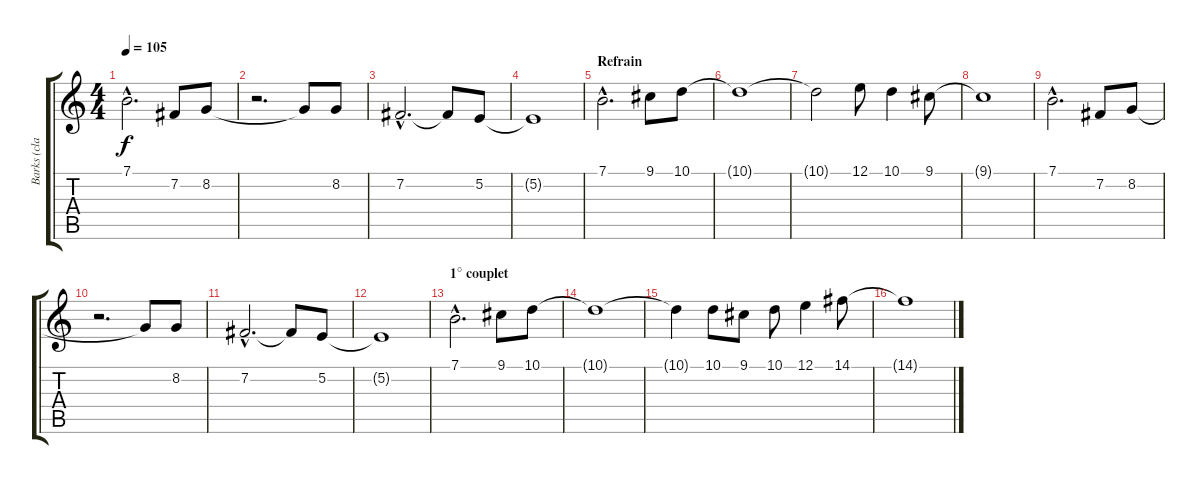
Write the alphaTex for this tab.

\track ("Barks (clarinette)" "Barks (cla") {instrument clarinet}
\staff {score tabs}
\tuning (E4 B3 G3 D3 A2 E2) {hide}
\ts (4 4)
\tempo 105
\clef g2
\ks c
7.1{hac}.2{d dy f} 7.2.8 8.2.8 |
r.2{d} 8.2{t}.8 8.2.8 |
7.2{hac}.2{d} 7.2{t}.8 5.2.8 |
5.2{t}.1 |
\section ("" "Refrain")
7.1{hac}.2{d} 9.1.8 10.1.8 |
10.1{t}.1 |
10.1{t}.2 12.1.8 10.1.4 9.1.8 |
9.1{t}.1 |
7.1{hac}.2{d} 7.2.8 8.2.8 |
r.2{d} 8.2{t}.8 8.2.8 |
7.2{hac}.2{d} 7.2{t}.8 5.2.8 |
5.2{t}.1 |
\section ("" "1° couplet")
7.1{hac}.2{d} 9.1.8 10.1.8 |
10.1{t}.1 |
10.1{t}.4 10.1.8 9.1.8 10.1.8 12.1.4 14.1.8 |
14.1{t}.1
